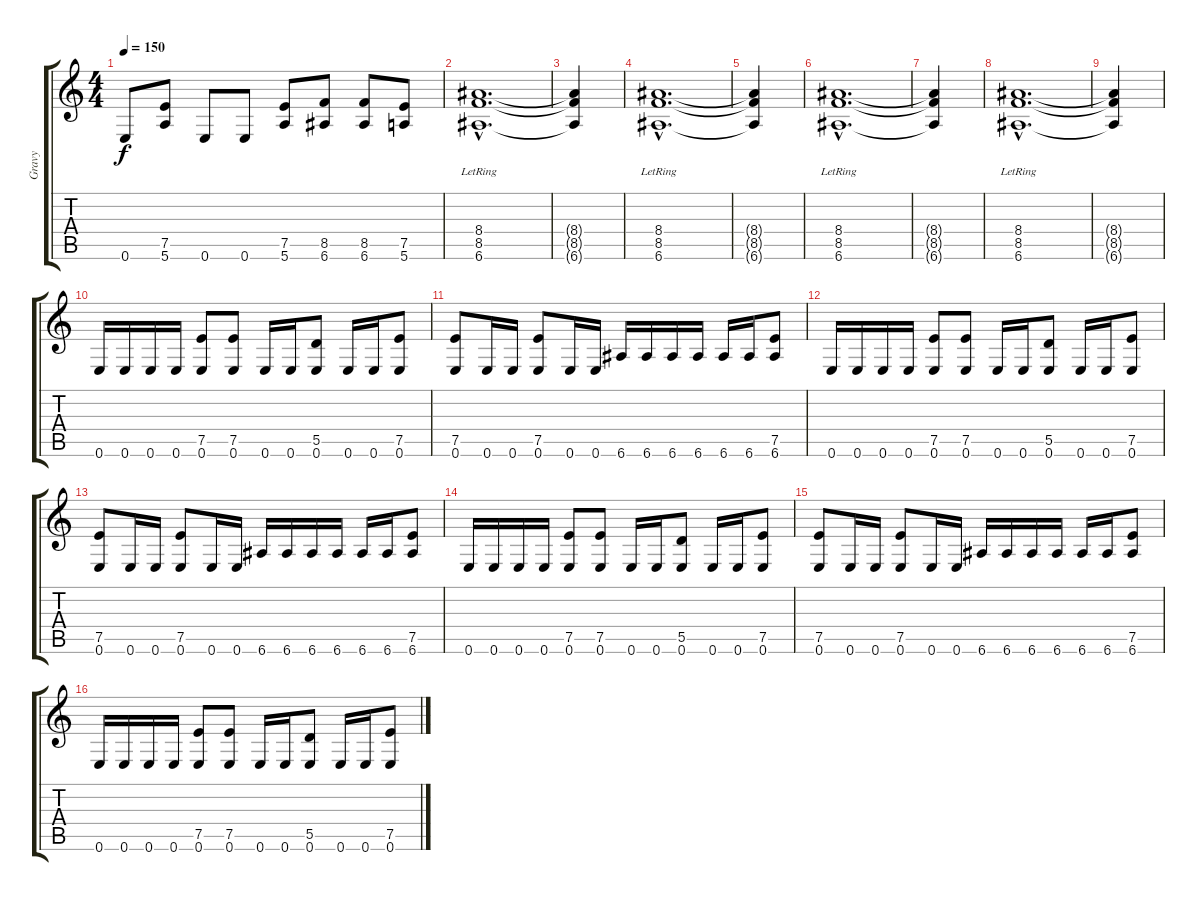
\track ("Gravy" "Gravy") {instrument distortionguitar}
\staff {score tabs}
\tuning (E4 B3 G3 D3 A2 E2) {hide}
\ts (4 4)
\tempo 150
\clef g2
\ks c
0.6.8{dy f} (7.5 5.6).8 0.6.8 0.6.8 (7.5 5.6).8 (8.5 6.6).8 (8.5 6.6).8 (7.5 5.6).8 |
(8.4{hac lr} 8.5{hac lr} 6.6{hac}).1{d} |
(8.4{t} 8.5{t} 6.6{t}).4 |
(8.4{hac lr} 8.5{hac lr} 6.6{hac}).1{d} |
(8.4{t} 8.5{t} 6.6{t}).4 |
(8.4{hac lr} 8.5{hac lr} 6.6{hac}).1{d} |
(8.4{t} 8.5{t} 6.6{t}).4 |
(8.4{hac lr} 8.5{hac lr} 6.6{hac}).1{d} |
(8.4{t} 8.5{t} 6.6{t}).4 |
0.6.16 0.6.16 0.6.16 0.6.16 (7.5 0.6).8 (7.5 0.6).8 0.6.16 0.6.16 (5.5 0.6).8 0.6.16 0.6.16 (7.5 0.6).8 |
(7.5 0.6).8 0.6.16 0.6.16 (7.5 0.6).8 0.6.16 0.6.16 6.6.16 6.6.16 6.6.16 6.6.16 6.6.16 6.6.16 (7.5 6.6).8 |
0.6.16 0.6.16 0.6.16 0.6.16 (7.5 0.6).8 (7.5 0.6).8 0.6.16 0.6.16 (5.5 0.6).8 0.6.16 0.6.16 (7.5 0.6).8 |
(7.5 0.6).8 0.6.16 0.6.16 (7.5 0.6).8 0.6.16 0.6.16 6.6.16 6.6.16 6.6.16 6.6.16 6.6.16 6.6.16 (7.5 6.6).8 |
0.6.16 0.6.16 0.6.16 0.6.16 (7.5 0.6).8 (7.5 0.6).8 0.6.16 0.6.16 (5.5 0.6).8 0.6.16 0.6.16 (7.5 0.6).8 |
(7.5 0.6).8 0.6.16 0.6.16 (7.5 0.6).8 0.6.16 0.6.16 6.6.16 6.6.16 6.6.16 6.6.16 6.6.16 6.6.16 (7.5 6.6).8 |
0.6.16 0.6.16 0.6.16 0.6.16 (7.5 0.6).8 (7.5 0.6).8 0.6.16 0.6.16 (5.5 0.6).8 0.6.16 0.6.16 (7.5 0.6).8
